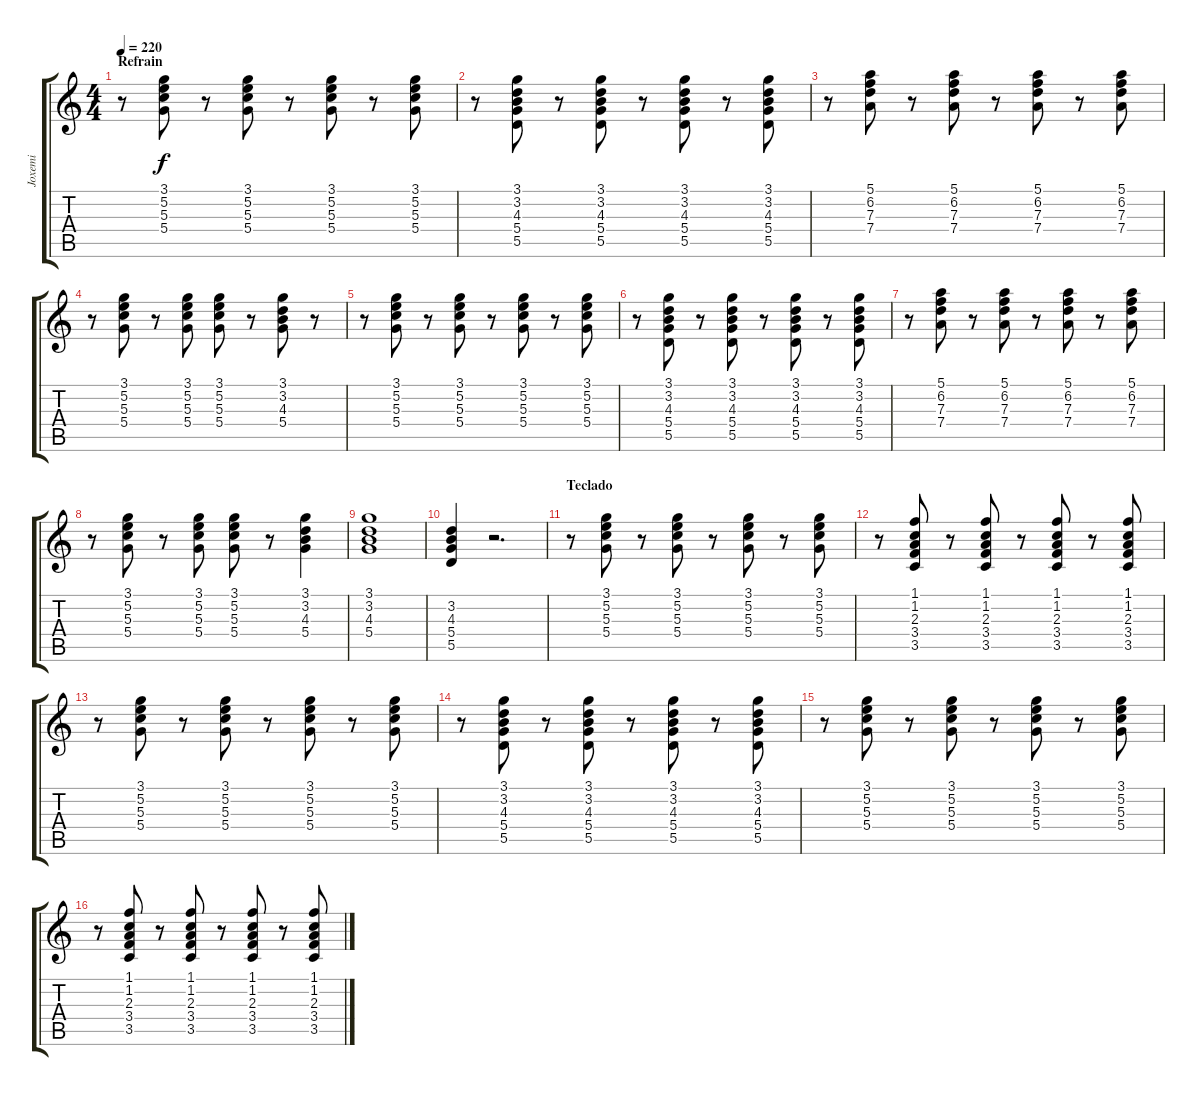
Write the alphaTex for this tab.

\track ("Joxemi" "Joxemi") {instrument overdrivenguitar}
\staff {score tabs}
\tuning (E4 B3 G3 D3 A2 E2) {hide}
\ts (4 4)
\section ("" "Refrain")
\tempo 220
\clef g2
\ks c
r.8{dy f volume 8} (3.1 5.2 5.3 5.4).8 r.8 (3.1 5.2 5.3 5.4).8 r.8 (3.1 5.2 5.3 5.4).8 r.8 (3.1 5.2 5.3 5.4).8 |
r.8 (3.1 3.2 4.3 5.4 5.5).8 r.8 (3.1 3.2 4.3 5.4 5.5).8 r.8 (3.1 3.2 4.3 5.4 5.5).8 r.8 (3.1 3.2 4.3 5.4 5.5).8 |
r.8 (5.1 6.2 7.3 7.4).8 r.8 (5.1 6.2 7.3 7.4).8 r.8 (5.1 6.2 7.3 7.4).8 r.8 (5.1 6.2 7.3 7.4).8 |
r.8 (3.1 5.2 5.3 5.4).8 r.8 (3.1 5.2 5.3 5.4).8 (3.1 5.2 5.3 5.4).8 r.8 (3.1 3.2 4.3 5.4).8 r.8 |
r.8 (3.1 5.2 5.3 5.4).8 r.8 (3.1 5.2 5.3 5.4).8 r.8 (3.1 5.2 5.3 5.4).8 r.8 (3.1 5.2 5.3 5.4).8 |
r.8 (3.1 3.2 4.3 5.4 5.5).8 r.8 (3.1 3.2 4.3 5.4 5.5).8 r.8 (3.1 3.2 4.3 5.4 5.5).8 r.8 (3.1 3.2 4.3 5.4 5.5).8 |
r.8 (5.1 6.2 7.3 7.4).8 r.8 (5.1 6.2 7.3 7.4).8 r.8 (5.1 6.2 7.3 7.4).8 r.8 (5.1 6.2 7.3 7.4).8 |
r.8 (3.1 5.2 5.3 5.4).8 r.8 (3.1 5.2 5.3 5.4).8 (3.1 5.2 5.3 5.4).8 r.8 (3.1 3.2 4.3 5.4).4 |
(3.1 3.2 4.3 5.4).1 |
(3.2 4.3 5.4 5.5).4 r.2{d} |
\section ("" "Teclado")
r.8 (3.1 5.2 5.3 5.4).8 r.8 (3.1 5.2 5.3 5.4).8 r.8 (3.1 5.2 5.3 5.4).8 r.8 (3.1 5.2 5.3 5.4).8 |
r.8 (1.1 1.2 2.3 3.4 3.5).8 r.8 (1.1 1.2 2.3 3.4 3.5).8 r.8 (1.1 1.2 2.3 3.4 3.5).8 r.8 (1.1 1.2 2.3 3.4 3.5).8 |
r.8 (3.1 5.2 5.3 5.4).8 r.8 (3.1 5.2 5.3 5.4).8 r.8 (3.1 5.2 5.3 5.4).8 r.8 (3.1 5.2 5.3 5.4).8 |
r.8 (3.1 3.2 4.3 5.4 5.5).8 r.8 (3.1 3.2 4.3 5.4 5.5).8 r.8 (3.1 3.2 4.3 5.4 5.5).8 r.8 (3.1 3.2 4.3 5.4 5.5).8 |
r.8 (3.1 5.2 5.3 5.4).8 r.8 (3.1 5.2 5.3 5.4).8 r.8 (3.1 5.2 5.3 5.4).8 r.8 (3.1 5.2 5.3 5.4).8 |
r.8 (1.1 1.2 2.3 3.4 3.5).8 r.8 (1.1 1.2 2.3 3.4 3.5).8 r.8 (1.1 1.2 2.3 3.4 3.5).8 r.8 (1.1 1.2 2.3 3.4 3.5).8
